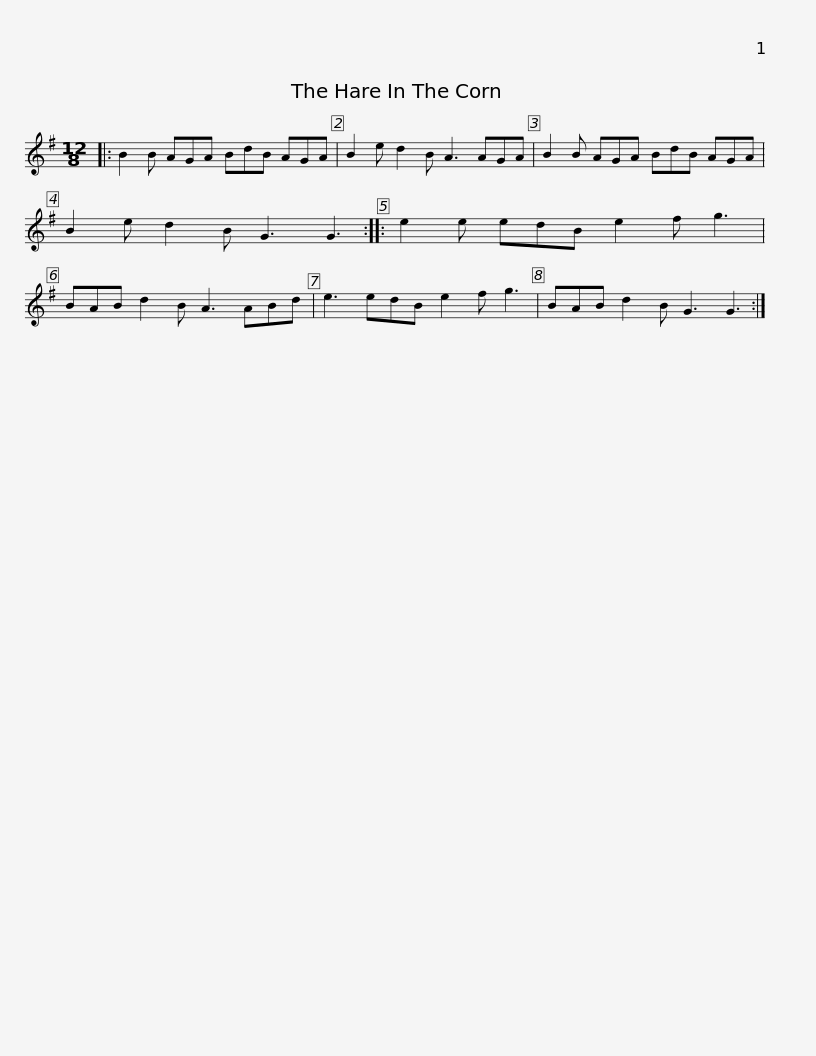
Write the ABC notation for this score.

X:1
L:1/8
M:12/8
I:linebreak $
K:G
V:1 treble
V:1
|: B2 B AGA BdB AGA | B2 e d2 B A3 AGA | B2 B AGA BdB AGA | B2 e d2 B G3 G3 ::$ e2 e edB e2 f g3 | %5
 BAB d2 B A3 ABd | e3 edB e2 f g3 | BAB d2 B G3 G3 :| %8
